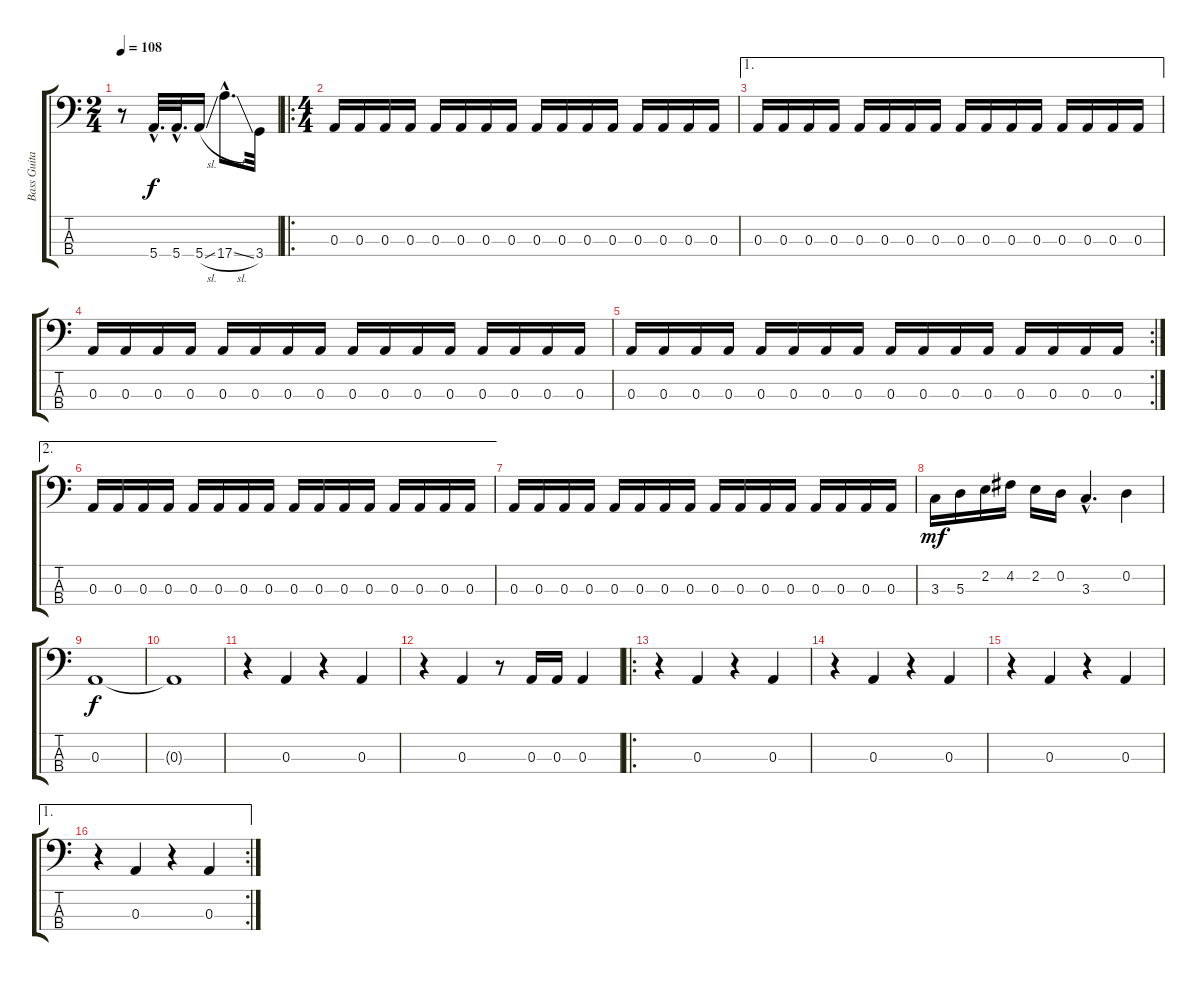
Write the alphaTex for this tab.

\track ("Bass Guitar" "Bass Guita") {instrument synthbass2}
\staff {score tabs}
\tuning (G2 D2 A1 E1) {hide}
\ts (2 4)
\tempo 108
\clef f4
\ks c
r.8{dy f instrument synthbass2} 5.4{hac}.32{d} 5.4{hac}.32{d} 5.4{sl}.16 17.4{sl hac}.8{d} 3.4.32 |
\ro
\ts (4 4)
0.3.16 0.3.16 0.3.16 0.3.16 0.3.16 0.3.16 0.3.16 0.3.16 0.3.16 0.3.16 0.3.16 0.3.16 0.3.16 0.3.16 0.3.16 0.3.16 |
\ae 1
0.3.16 0.3.16 0.3.16 0.3.16 0.3.16 0.3.16 0.3.16 0.3.16 0.3.16 0.3.16 0.3.16 0.3.16 0.3.16 0.3.16 0.3.16 0.3.16 |
0.3.16 0.3.16 0.3.16 0.3.16 0.3.16 0.3.16 0.3.16 0.3.16 0.3.16 0.3.16 0.3.16 0.3.16 0.3.16 0.3.16 0.3.16 0.3.16 |
\rc 2
0.3.16 0.3.16 0.3.16 0.3.16 0.3.16 0.3.16 0.3.16 0.3.16 0.3.16 0.3.16 0.3.16 0.3.16 0.3.16 0.3.16 0.3.16 0.3.16 |
\ae 2
0.3.16 0.3.16 0.3.16 0.3.16 0.3.16 0.3.16 0.3.16 0.3.16 0.3.16 0.3.16 0.3.16 0.3.16 0.3.16 0.3.16 0.3.16 0.3.16 |
0.3.16 0.3.16 0.3.16 0.3.16 0.3.16 0.3.16 0.3.16 0.3.16 0.3.16 0.3.16 0.3.16 0.3.16 0.3.16 0.3.16 0.3.16 0.3.16 |
3.3.16{dy mf} 5.3.16 2.2.16 4.2.16 2.2.16 0.2.16 3.3{hac}.4{d} 0.2.4 |
0.3.1{dy f} |
0.3{t}.1 |
r.4 0.3.4 r.4 0.3.4 |
r.4 0.3.4 r.8 0.3.16 0.3.16 0.3.4 |
\ro
r.4 0.3.4 r.4 0.3.4 |
r.4 0.3.4 r.4 0.3.4 |
r.4 0.3.4 r.4 0.3.4 |
\ae 1
\rc 2
r.4 0.3.4 r.4 0.3.4
